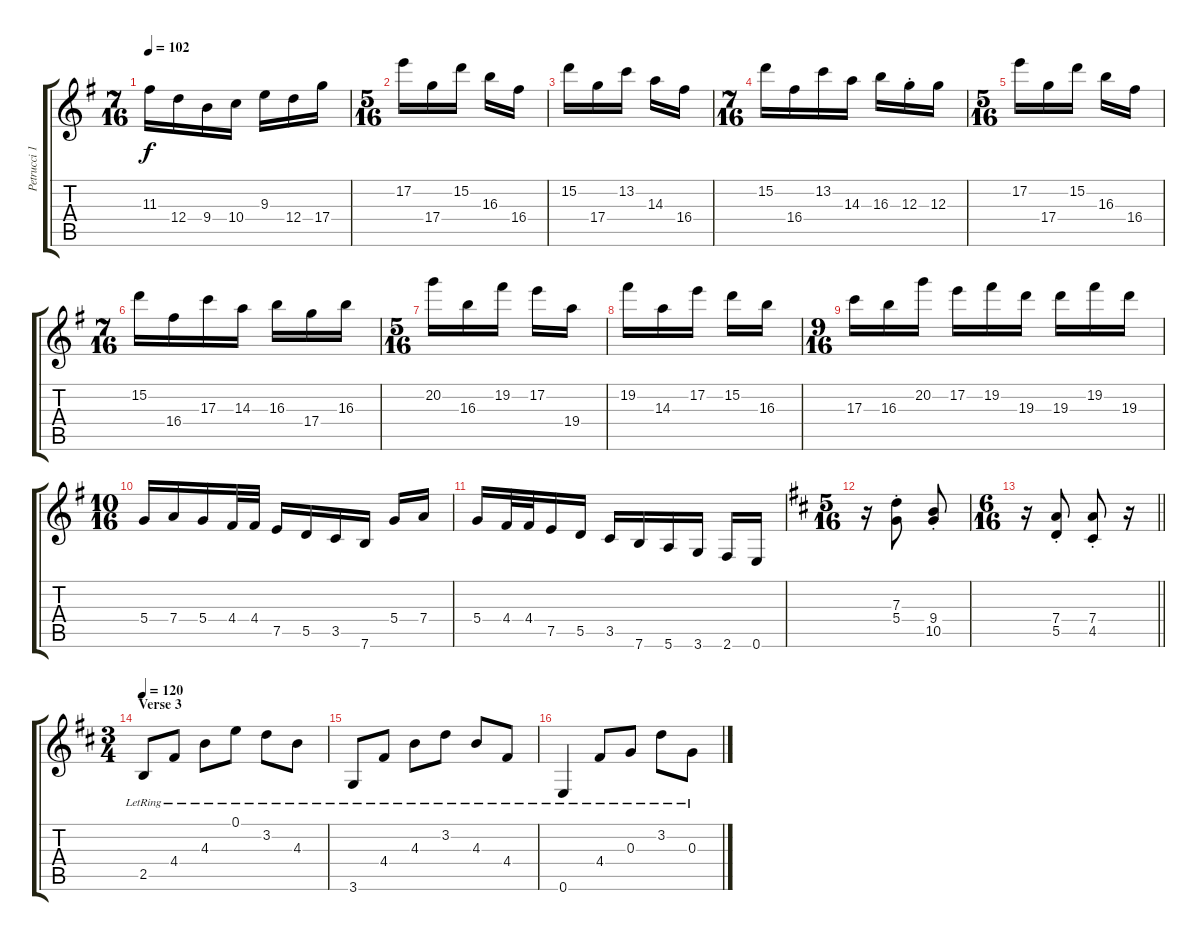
\track ("Petrucci 1" "Petrucci 1") {instrument overdrivenguitar}
\staff {score tabs}
\tuning (E4 B3 G3 D3 A2 E2) {hide}
\ts (7 16)
\tempo 102
\clef g2
\ks eminor
11.3.16{dy f} 12.4.16 9.4.16 10.4.16 9.3.16 12.4.16 17.4.16{balance 4} |
\ts (5 16)
17.2.16 17.4.16 15.2.16 16.3.16 16.4.16 |
15.2.16 17.4.16 13.2.16 14.3.16 16.4.16 |
\ts (7 16)
15.2.16 16.4.16 13.2.16 14.3.16 16.3.16 12.3{st}.16 12.3.16 |
\ts (5 16)
17.2.16 17.4.16 15.2.16 16.3.16 16.4.16 |
\ts (7 16)
15.2.16 16.4.16 17.3.16 14.3.16 16.3.16 17.4.16 16.3.16 |
\ts (5 16)
20.2.16 16.3.16 19.2.16 17.2.16 19.4.16 |
19.2.16 14.3.16 17.2.16 15.2.16 16.3.16 |
\ts (9 16)
17.3.16 16.3.16 20.2.16 17.2.16 19.2.16 19.3.16 19.3.16 19.2.16 19.3.16 |
\ts (10 16)
5.4.16{volume 9 balance 8} 7.4.16 5.4.16 4.4.32 4.4.32 7.5.16 5.5.16 3.5.16 7.6.16 5.4.16 7.4.16 |
5.4.16 4.4.32 4.4.32 7.5.16 5.5.16 3.5.16 7.6.16 5.6.16 3.6.16 2.6.16 0.6.16 |
\ts (5 16)
\ks bminor
r.16{balance 8} (7.3{st} 5.4{st}).8 (9.4{st} 10.5{st}).8 |
\ts (6 16)
\barLineRight lightlight
r.16 (7.4{st} 5.5{st}).8 (7.4{st} 4.5{st}).8 r.16 |
\ts (3 4)
\section ("" "Verse 3")
\tempo 120
2.5{lr}.8{volume 13 instrument electricguitarclean} 4.4{lr}.8 4.3{lr}.8 0.1{lr}.8 3.2{lr}.8 4.3{lr}.8 |
3.6{lr}.8 4.4{lr}.8 4.3{lr}.8 3.2{lr}.8 4.3{lr}.8 4.4{lr}.8 |
0.6{lr}.4 4.4{lr}.8 0.3{lr}.8 3.2{lr}.8 0.3{lr}.8
